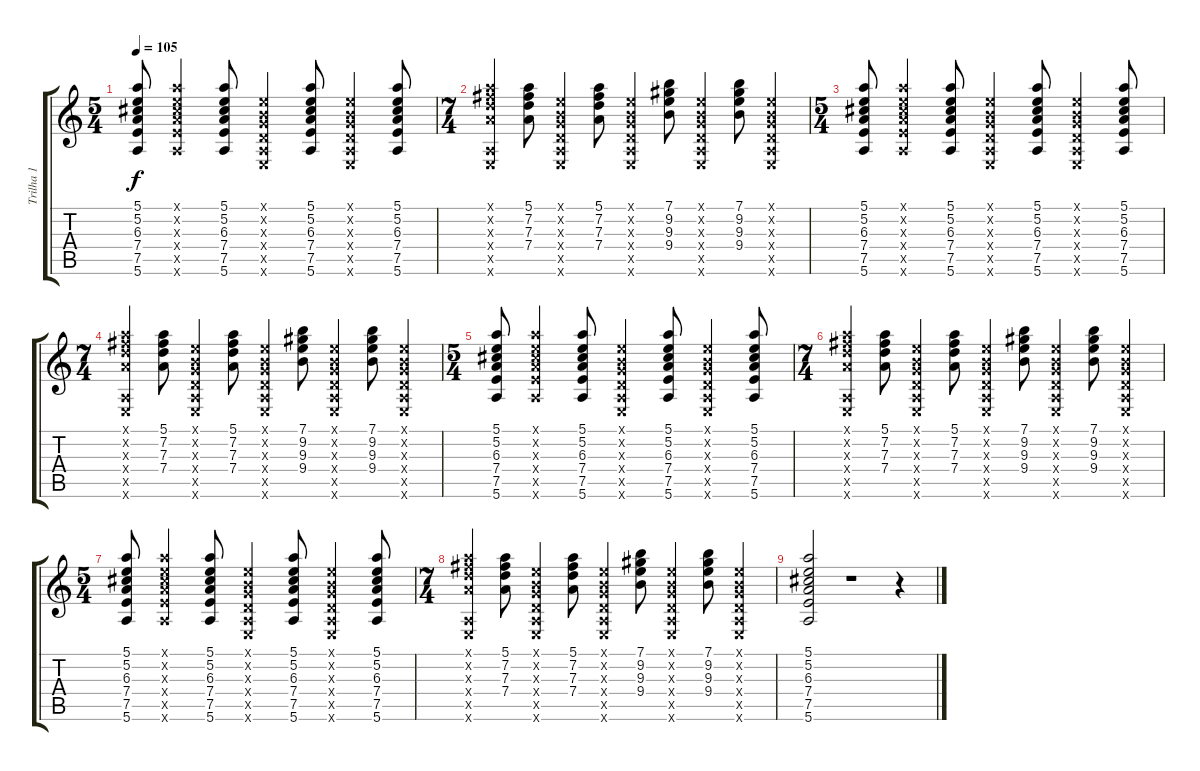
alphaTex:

\track ("Trilha 1" "Trilha 1") {instrument acousticguitarnylon}
\staff {score tabs}
\tuning (E4 B3 G3 D3 A2 E2) {hide}
\ts (5 4)
\tempo 105
\clef g2
\ks c
(5.1 5.2 6.3 7.4 7.5 5.6).8{dy f} (5.1{x} 5.2{x} 6.3{x} 7.4{x} 7.5{x} 5.6{x}).4 (5.1 5.2 6.3 7.4 7.5 5.6).8 (0.1{x} 0.2{x} 0.3{x} 0.4{x} 0.5{x} 0.6{x}).4 (5.1 5.2 6.3 7.4 7.5 5.6).8 (0.1{x} 0.2{x} 0.3{x} 0.4{x} 0.5{x} 0.6{x}).4 (5.1 5.2 6.3 7.4 7.5 5.6).8 |
\ts (7 4)
(5.1{x} 7.2{x} 7.3{x} 7.4{x} 0.5{x} 0.6{x}).4 (5.1 7.2 7.3 7.4).8 (0.1{x} 0.2{x} 0.3{x} 0.4{x} 0.5{x} 0.6{x}).4 (5.1 7.2 7.3 7.4).8 (0.1{x} 0.2{x} 0.3{x} 0.4{x} 0.5{x} 0.6{x}).4 (7.1 9.2 9.3 9.4).8 (0.1{x} 0.2{x} 0.3{x} 0.4{x} 0.5{x} 0.6{x}).4 (7.1 9.2 9.3 9.4).8 (0.1{x} 0.2{x} 0.3{x} 0.4{x} 0.5{x} 0.6{x}).4 |
\ts (5 4)
(5.1 5.2 6.3 7.4 7.5 5.6).8 (5.1{x} 5.2{x} 6.3{x} 7.4{x} 7.5{x} 5.6{x}).4 (5.1 5.2 6.3 7.4 7.5 5.6).8 (0.1{x} 0.2{x} 0.3{x} 0.4{x} 0.5{x} 0.6{x}).4 (5.1 5.2 6.3 7.4 7.5 5.6).8 (0.1{x} 0.2{x} 0.3{x} 0.4{x} 0.5{x} 0.6{x}).4 (5.1 5.2 6.3 7.4 7.5 5.6).8 |
\ts (7 4)
(5.1{x} 7.2{x} 7.3{x} 7.4{x} 0.5{x} 0.6{x}).4 (5.1 7.2 7.3 7.4).8 (0.1{x} 0.2{x} 0.3{x} 0.4{x} 0.5{x} 0.6{x}).4 (5.1 7.2 7.3 7.4).8 (0.1{x} 0.2{x} 0.3{x} 0.4{x} 0.5{x} 0.6{x}).4 (7.1 9.2 9.3 9.4).8 (0.1{x} 0.2{x} 0.3{x} 0.4{x} 0.5{x} 0.6{x}).4 (7.1 9.2 9.3 9.4).8 (0.1{x} 0.2{x} 0.3{x} 0.4{x} 0.5{x} 0.6{x}).4 |
\ts (5 4)
(5.1 5.2 6.3 7.4 7.5 5.6).8 (5.1{x} 5.2{x} 6.3{x} 7.4{x} 7.5{x} 5.6{x}).4 (5.1 5.2 6.3 7.4 7.5 5.6).8 (0.1{x} 0.2{x} 0.3{x} 0.4{x} 0.5{x} 0.6{x}).4 (5.1 5.2 6.3 7.4 7.5 5.6).8 (0.1{x} 0.2{x} 0.3{x} 0.4{x} 0.5{x} 0.6{x}).4 (5.1 5.2 6.3 7.4 7.5 5.6).8 |
\ts (7 4)
(5.1{x} 7.2{x} 7.3{x} 7.4{x} 0.5{x} 0.6{x}).4 (5.1 7.2 7.3 7.4).8 (0.1{x} 0.2{x} 0.3{x} 0.4{x} 0.5{x} 0.6{x}).4 (5.1 7.2 7.3 7.4).8 (0.1{x} 0.2{x} 0.3{x} 0.4{x} 0.5{x} 0.6{x}).4 (7.1 9.2 9.3 9.4).8 (0.1{x} 0.2{x} 0.3{x} 0.4{x} 0.5{x} 0.6{x}).4 (7.1 9.2 9.3 9.4).8 (0.1{x} 0.2{x} 0.3{x} 0.4{x} 0.5{x} 0.6{x}).4 |
\ts (5 4)
(5.1 5.2 6.3 7.4 7.5 5.6).8 (5.1{x} 5.2{x} 6.3{x} 7.4{x} 7.5{x} 5.6{x}).4 (5.1 5.2 6.3 7.4 7.5 5.6).8 (0.1{x} 0.2{x} 0.3{x} 0.4{x} 0.5{x} 0.6{x}).4 (5.1 5.2 6.3 7.4 7.5 5.6).8 (0.1{x} 0.2{x} 0.3{x} 0.4{x} 0.5{x} 0.6{x}).4 (5.1 5.2 6.3 7.4 7.5 5.6).8 |
\ts (7 4)
(5.1{x} 7.2{x} 7.3{x} 7.4{x} 0.5{x} 0.6{x}).4 (5.1 7.2 7.3 7.4).8 (0.1{x} 0.2{x} 0.3{x} 0.4{x} 0.5{x} 0.6{x}).4 (5.1 7.2 7.3 7.4).8 (0.1{x} 0.2{x} 0.3{x} 0.4{x} 0.5{x} 0.6{x}).4 (7.1 9.2 9.3 9.4).8 (0.1{x} 0.2{x} 0.3{x} 0.4{x} 0.5{x} 0.6{x}).4 (7.1 9.2 9.3 9.4).8 (0.1{x} 0.2{x} 0.3{x} 0.4{x} 0.5{x} 0.6{x}).4 |
(5.1 5.2 6.3 7.4 7.5 5.6).2 r.1 r.4
